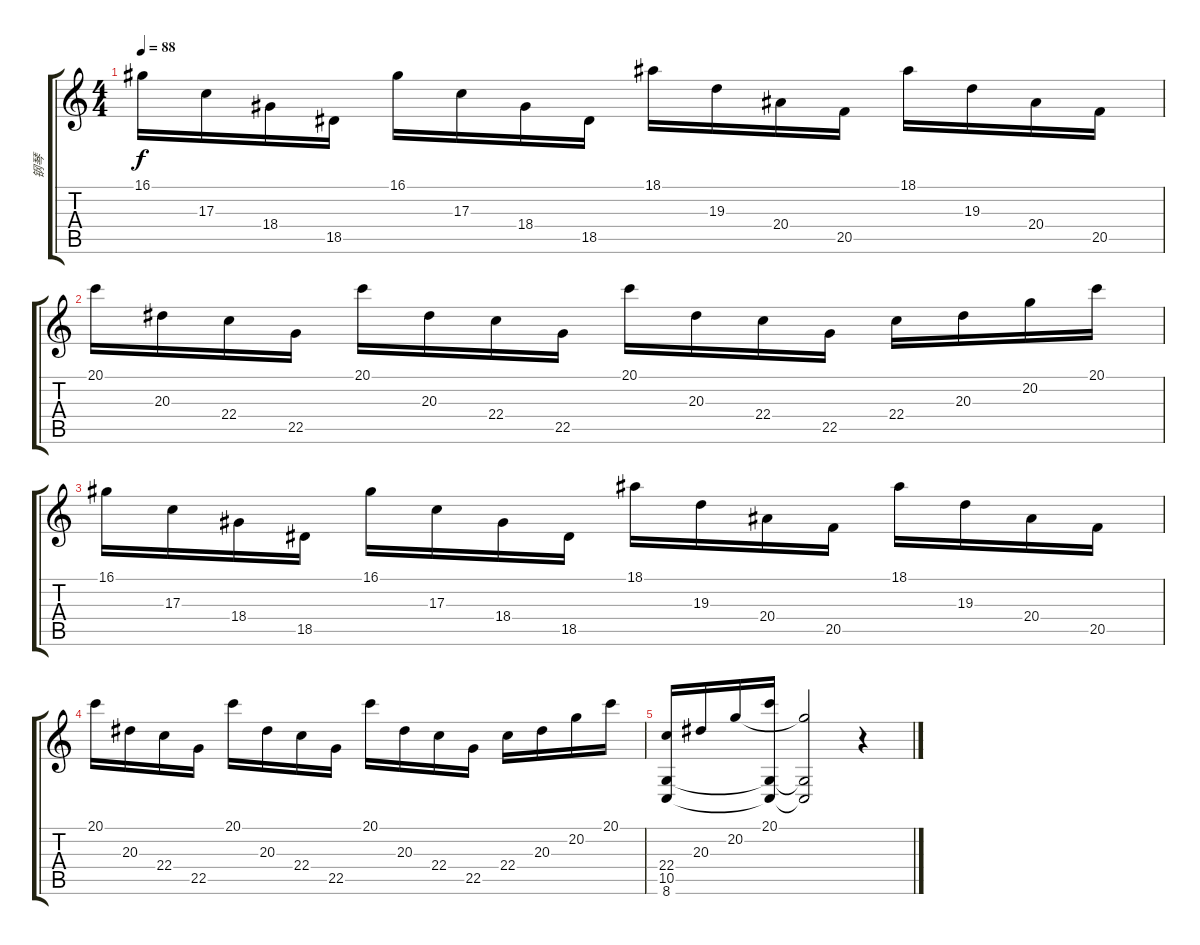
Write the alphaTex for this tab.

\track ("钢琴" "钢琴") {instrument acousticgrandpiano}
\staff {score tabs}
\tuning (E4 B3 G3 D3 A2 E2) {hide}
\ts (4 4)
\tempo 88
\clef g2
\ks c
16.1.16{dy f} 17.3.16 18.4.16 18.5.16 16.1.16 17.3.16 18.4.16 18.5.16 18.1.16 19.3.16 20.4.16 20.5.16 18.1.16 19.3.16 20.4.16 20.5.16 |
20.1.16 20.3.16 22.4.16 22.5.16 20.1.16 20.3.16 22.4.16 22.5.16 20.1.16 20.3.16 22.4.16 22.5.16 22.4.16 20.3.16 20.2.16 20.1.16 |
16.1.16 17.3.16 18.4.16 18.5.16 16.1.16 17.3.16 18.4.16 18.5.16 18.1.16 19.3.16 20.4.16 20.5.16 18.1.16 19.3.16 20.4.16 20.5.16 |
20.1.16 20.3.16 22.4.16 22.5.16 20.1.16 20.3.16 22.4.16 22.5.16 20.1.16 20.3.16 22.4.16 22.5.16 22.4.16 20.3.16 20.2.16 20.1.16 |
(22.4 10.5 8.6).16 20.3.16 20.2.16 (20.1 10.5{t} 8.6{t}).16 (20.2{t} 10.5{t} 8.6{t}).2 r.4
